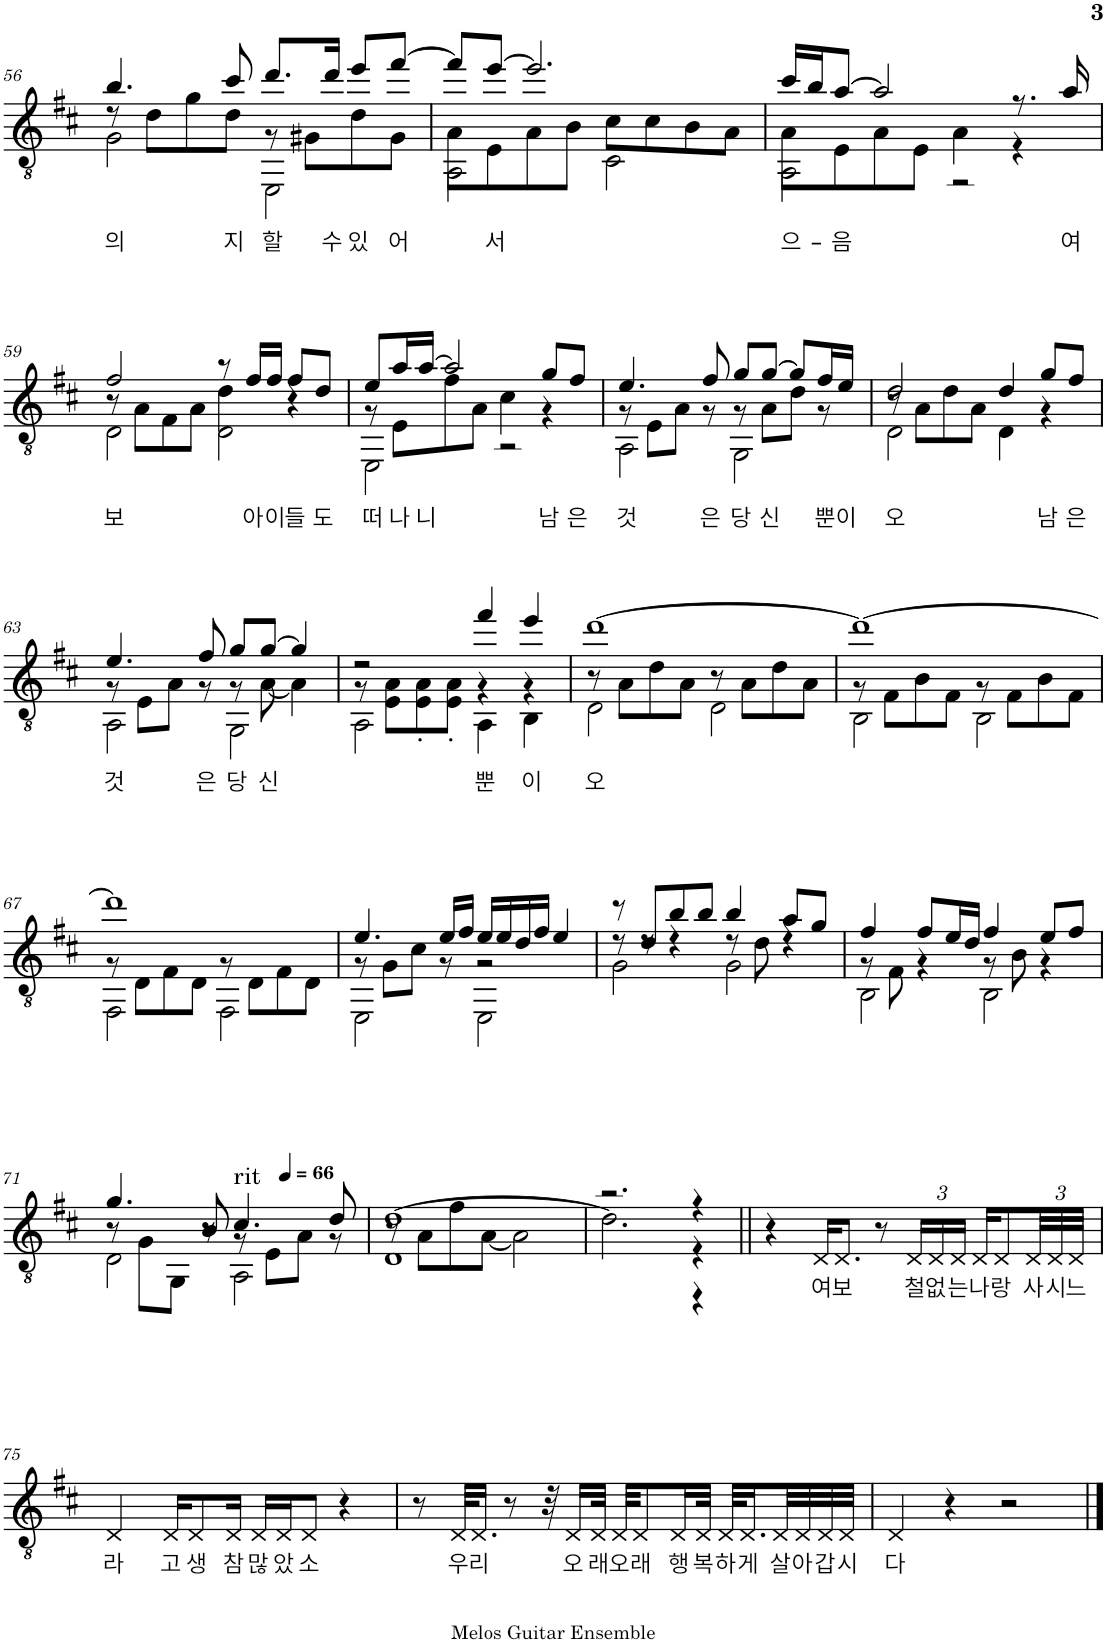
**kern	**text
*part1	*part1
*staff1	*staff1
*I"클래식 기타	*
!!LO:PB:g=z
*clefGv2	*
*k[f#c#]	*
*M4/4	*
=56	=56
!	!LO:LY:b
*^	*
*	*^	*
4.b/	8r	2G\	의
.	8d\L	.	.
.	8g\	.	.
!	!	!	!LO:LY:b
8cc#/	8d\J	.	지
!	!	!	!LO:LY:b
8.dd/L	8r	2EE\	할
.	8G#X\L	.	.
!	!	!	!LO:LY:b
16dd/Jk	.	.	수
!	!	!	!LO:LY:b
8ee/L	8d\	.	있
!	!	!	!LO:LY:b
[8ff#/J	8G#\J	.	어
=57	=57	=57	=57
8ff#/L]	8A\L	2AA\	.
!	!	!	!LO:LY:b
[8ee/J	8E\	.	서
2.ee/]	8A\	.	.
.	8B\J	.	.
.	8c#\L	2C#\	.
.	8c#\	.	.
.	8B\	.	.
.	8A\J	.	.
=58	=58	=58	=58
!	!	!	!LO:LY:b
16cc#/LL	8A\L	2AA\	으-
16b/J	.	.	.
!	!	!	!LO:LY:b
[8a/J	8E\	.	-음
2a/]	8A\	.	.
.	8E\J	.	.
.	4A\	2r	.
8.r	4r	.	.
!	!	!	!LO:LY:b
16a/	.	.	여
!!LO:LB:g=z	!!	!!
=59	=59	=59	=59
!	!	!	!LO:LY:b
2f#/	8r	2D\	보
.	8A\L	.	.
.	8F#\	.	.
.	8A\J	.	.
8r	4d\	2D\	.
!	!	!	!LO:LY:b
16f#/LL	.	.	아
!	!	!	!LO:LY:b
16f#/JJ	.	.	이
!	!	!	!LO:LY:b
8f#/L	4r	.	들
!	!	!	!LO:LY:b
8d/J	.	.	도
=60	=60	=60	=60
!	!	!	!LO:LY:b
8e/L	8r	2EE\	떠
!	!	!	!LO:LY:b
16a/L	8E\L	.	나
!	!	!	!LO:LY:b
[16a/JJ	.	.	니
2a/]	8f#\	.	.
.	8A\J	.	.
.	4c#\	2r	.
!	!	!	!LO:LY:b
8g/L	4r	.	남
!	!	!	!LO:LY:b
8f#/J	.	.	은
=61	=61	=61	=61
!	!	!	!LO:LY:b
4.e/	8r	2AA\	것
.	8E\L	.	.
.	8A\J	.	.
!	!	!	!LO:LY:b
8f#/	8r	.	은
!	!	!	!LO:LY:b
8g/L	8r	2GG\	당
!	!	!	!LO:LY:b
[8g/J	8A\L	.	신
8g/L]	8c#\J	.	.
!	!	!	!LO:LY:b
16f#/L	8r	.	뿐
!	!	!	!LO:LY:b
16e/JJ	.	.	이
=62	=62	=62	=62
!	!	!	!LO:LY:b
2d/	8r	2D\	오
.	8A\L	.	.
.	8d\	.	.
.	8A\J	.	.
4d/	2ryy	4D\	.
!	!	!	!LO:LY:b
8g/L	.	4r	남
!	!	!	!LO:LY:b
8f#/J	.	.	은
!!LO:LB:g=z	!!	!!
=63	=63	=63	=63
!	!	!	!LO:LY:b
4.e/	8r	2AA\	것
.	8E\L	.	.
.	8A\J	.	.
!	!	!	!LO:LY:b
8f#/	8r	.	은
!	!	!	!LO:LY:b
8g/L	8r	2GG\	당
!	!	!	!LO:LY:b
[8g/J	[8A\	.	신
4g/]	4A\]	.	.
=64	=64	=64	=64
2r	8r	2AA\	.
.	8E\ 8A\L	.	.
.	8E\' 8A\'	.	.
.	8E\' 8A\'J	.	.
!	!	!	!LO:LY:b
4ff#/	4r	4AA\	뿐
!	!	!	!LO:LY:b
4ee/	4r	4BB\	이
=65	=65	=65	=65
!	!	!	!LO:LY:b
[1dd	8r	2D\	오
.	8A\L	.	.
.	8d\	.	.
.	8A\J	.	.
.	8r	2D\	.
.	8A\L	.	.
.	8d\	.	.
.	8A\J	.	.
=66	=66	=66	=66
1dd_	8r	2BB\	.
.	8F#\L	.	.
.	8B\	.	.
.	8F#\J	.	.
.	8r	2BB\	.
.	8F#\L	.	.
.	8B\	.	.
.	8F#\J	.	.
!!LO:LB:g=z	!!	!!
=67	=67	=67	=67
1dd]	8r	2FF#\	.
.	8D\L	.	.
.	8F#\	.	.
.	8D\J	.	.
.	8r	2FF#\	.
.	8D\L	.	.
.	8F#\	.	.
.	8D\J	.	.
=68	=68	=68	=68
4.e/	8r	2EE\	.
.	8G\L	.	.
.	8c#\J	.	.
16e/LL	8r	.	.
16f#/JJ	.	.	.
16e/LL	2r	2EE\	.
16e/	.	.	.
16d/	.	.	.
16f#/JJ	.	.	.
4e/	.	.	.
=69	=69	=69	=69
8r	8r	2G\	.
8d/L	8r	.	.
8b/	4r	.	.
8b/J	.	.	.
4b/	8r	2G\	.
.	8d\	.	.
8a/L	4r	.	.
8g/J	.	.	.
=70	=70	=70	=70
4f#/	8r	2BB\	.
.	8F#\	.	.
8f#/L	4r	.	.
16e/L	.	.	.
16d/JJ	.	.	.
4f#/	8r	2BB\	.
.	8B\	.	.
8e/L	4r	.	.
8f#/J	.	.	.
!!LO:LB:g=z	!!	!!
=71	=71	=71	=71
4.g/	8r	2D\	.
.	8G\L	.	.
.	8GG\J	.	.
8B/	8r	.	.
*MM66	*	*	*
!LO:TX:a:t=rit	!	!	!
4.c#/	8r	2AA\	.
.	8E\L	.	.
.	8A\J	.	.
8d/	8r	.	.
=72	=72	=72	=72
[1d	8r	1D	.
.	8A\L	.	.
.	8f#\	.	.
.	[8A\J	.	.
.	2A\]	.	.
=73	=73	=73	=73
2.r	2.d\]	2.ryy	.
4r	4r	4r	.
*v	*v	*v	*
=74||	=74||
4r	.
!	!LO:LY:b
16D/KL	여
!	!LO:LY:b
8.D/J	보
8r	.
*Xbrackettup	*
!	!LO:LY:b
24D/LL	철
!	!LO:LY:b
24D/	없
!	!LO:LY:b
24D/JJ	는
!	!LO:LY:b
16D/KL	나
!	!LO:LY:b
8D/	랑
!	!LO:LY:b
48D/LL	사
!	!LO:LY:b
48D/	시
!	!LO:LY:b
48D/JJJ	느
!!LO:LB:g=z
=75	=75
!	!LO:LY:b
4D/	라
!	!LO:LY:b
16D/KL	고
!	!LO:LY:b
8D/	생
!	!LO:LY:b
16D/Jk	참
!	!LO:LY:b
16D/LL	많
!	!LO:LY:b
16D/J	았
!	!LO:LY:b
8D/J	소
4r	.
=76	=76
8r	.
!	!LO:LY:b
32D/KLL	우
!	!LO:LY:b
16.D/JJ	리
8r	.
32r	.
!	!LO:LY:b
16D/LL	오
!	!LO:LY:b
32D/JJk	래
!	!LO:LY:b
32D/KKL	오
!	!LO:LY:b
8D/	래
!	!LO:LY:b
16D/L	행
!	!LO:LY:b
32D/JJk	복
!	!LO:LY:b
32D/KLL	하
!	!LO:LY:b
16.D/	게
!	!LO:LY:b
32D/L	살
!	!LO:LY:b
32D/	아
!	!LO:LY:b
32D/	갑
!	!LO:LY:b
32D/JJJ	시
=77	=77
!	!LO:LY:b
4D/	다
4r	.
2r	.
==	==
*-	*-
